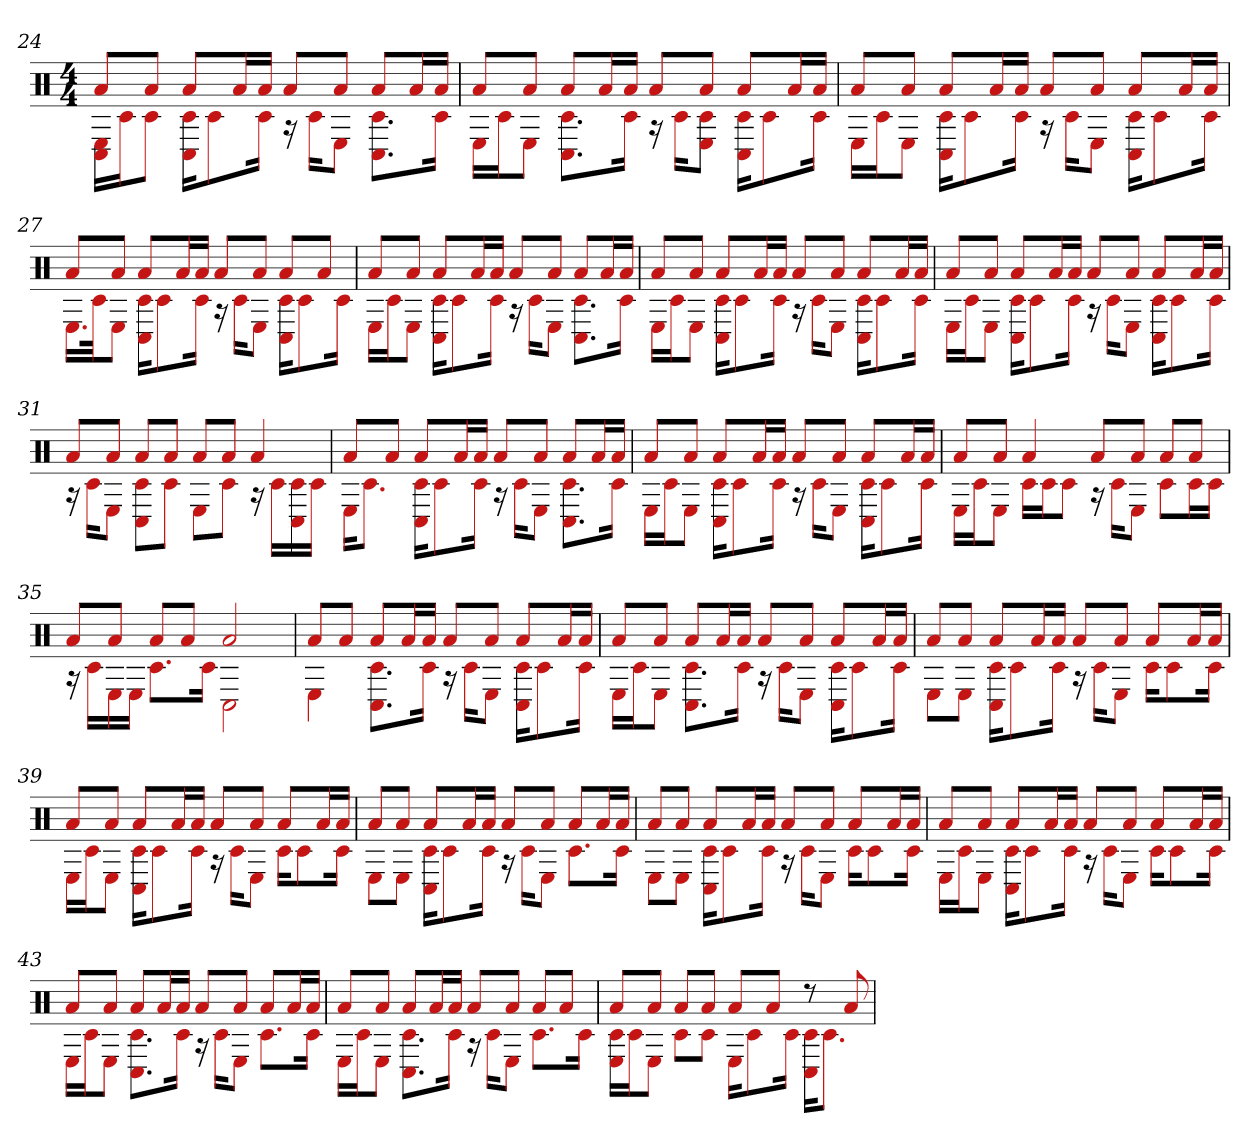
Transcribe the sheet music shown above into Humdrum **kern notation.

**kern
*part1
*staff1
*clefX
*k[]
*M4/4
=24
*^
8aL	16C# 16ELL
.	16c#J
8aJ	8c#J
8aL	16C# 16c#KL
.	8c#
16aL	.
16aJJ	16c#Jk
8aL	16r
.	16c#KL
8aJ	8EJ
8aL	8.C# 8.c#L
16aL	.
16aJJ	16c#Jk
=25	=25
8aL	16ELL
.	16c#J
8aJ	8EJ
8aL	8.C# 8.c#L
16aL	.
16aJJ	16c#Jk
8aL	16r
.	16c#KL
8aJ	8c# 8EJ
8aL	16C# 16c#KL
.	8c#
16aL	.
16aJJ	16c#Jk
=26	=26
8aL	16ELL
.	16c#J
8aJ	8EJ
8aL	16C# 16c#KL
.	8c#
16aL	.
16aJJ	16c#Jk
8aL	16r
.	16c#KL
8aJ	8EJ
8aL	16C# 16c#KL
.	8c#
16aL	.
16aJJ	16c#Jk
=27	=27
8aL	16.ELL
.	32c#Jk
8aJ	8EJ
8aL	16C# 16c#KL
.	8c#
16aL	.
16aJJ	16c#Jk
8aL	16r
.	16c#KL
8aJ	8EJ
8aL	16C# 16c#KL
.	8c#
8aJ	.
.	16c#Jk
=28	=28
8aL	16ELL
.	16c#J
8aJ	8EJ
8aL	16C# 16c#KL
.	8c#
16aL	.
16aJJ	16c#Jk
8aL	16r
.	16c#KL
8aJ	8EJ
8aL	8.C# 8.c#L
16aL	.
16aJJ	16c#Jk
=29	=29
8aL	16ELL
.	16c#J
8aJ	8EJ
8aL	16C# 16c#KL
.	8c#
16aL	.
16aJJ	16c#Jk
8aL	16r
.	16c#KL
8aJ	8EJ
8aL	16C# 16c#KL
.	8c#
16aL	.
16aJJ	16c#Jk
=30	=30
8aL	16ELL
.	16c#J
8aJ	8EJ
8aL	16C# 16c#KL
.	8c#
16aL	.
16aJJ	16c#Jk
8aL	16r
.	16c#KL
8aJ	8EJ
8aL	16c# 16C#KL
.	8c#
16aL	.
16aJJ	16c#Jk
=31	=31
8aL	16r
.	16c#KL
8aJ	8EJ
8aL	8C# 8c#L
8aJ	8c#J
8aL	8EL
8aJ	8c#J
4a	16r
.	16c#LL
.	16C# 16c#
.	16c#JJ
=32	=32
8aL	16EKL
.	8.c#J
8aJ	.
8aL	16C# 16c#KL
.	8c#
16aL	.
16aJJ	16c#Jk
8aL	16r
.	16c#KL
8aJ	8EJ
8aL	8.C# 8.c#L
16aL	.
16aJJ	16c#Jk
=33	=33
8aL	16ELL
.	16c#J
8aJ	8EJ
8aL	16C# 16c#KL
.	8c#
16aL	.
16aJJ	16c#Jk
8aL	16r
.	16c#KL
8aJ	8EJ
8aL	16C# 16c#KL
.	8c#
16aL	.
16aJJ	16c#Jk
=34	=34
8aL	16ELL
.	16c#J
8aJ	8EJ
4a	16c#LL
.	16c#J
.	8c#J
8aL	16r
.	16c#KL
8aJ	8EJ
8aL	8c#L
8aJ	16c#L
.	16c#JJ
=35	=35
8aL	16r
.	16c#LL
8aJ	16E
.	16EJJ
8aL	8.c#L
8aJ	.
.	16c#Jk
2a	2C#
=36	=36
8aL	4E
8aJ	.
8aL	8.C# 8.c#L
16aL	.
16aJJ	16c#Jk
8aL	16r
.	16c#KL
8aJ	8EJ
8aL	16C# 16c#KL
.	8c#
16aL	.
16aJJ	16c#Jk
=37	=37
8aL	16ELL
.	16c#J
8aJ	8EJ
8aL	8.C# 8.c#L
16aL	.
16aJJ	16c#Jk
8aL	16r
.	16c#KL
8aJ	8EJ
8aL	16C# 16c#KL
.	8c#
16aL	.
16aJJ	16c#Jk
=38	=38
8aL	8EL
8aJ	8EJ
8aL	16C# 16c#KL
.	8c#
16aL	.
16aJJ	16c#Jk
8aL	16r
.	16c#KL
8aJ	8EJ
8aL	16c#KL
.	8c#
16aL	.
16aJJ	16c#Jk
=39	=39
8aL	16ELL
.	16c#J
8aJ	8EJ
8aL	16C# 16c#KL
.	8c#
16aL	.
16aJJ	16c#Jk
8aL	16r
.	16c#KL
8aJ	8EJ
8aL	16c#KL
.	8c#
16aL	.
16aJJ	16c#Jk
=40	=40
8aL	8EL
8aJ	8EJ
8aL	16C# 16c#KL
.	8c#
16aL	.
16aJJ	16c#Jk
8aL	16r
.	16c#KL
8aJ	8EJ
8aL	8.c#L
16aL	.
16aJJ	16c#Jk
=41	=41
8aL	8EL
8aJ	8EJ
8aL	16C# 16c#KL
.	8c#
16aL	.
16aJJ	16c#Jk
8aL	16r
.	16c#KL
8aJ	8EJ
8aL	16c#KL
.	8c#
16aL	.
16aJJ	16c#Jk
=42	=42
8aL	16ELL
.	16c#J
8aJ	8EJ
8aL	16C# 16c#KL
.	8c#
16aL	.
16aJJ	16c#Jk
8aL	16r
.	16c#KL
8aJ	8EJ
8aL	16c#KL
.	8c#
16aL	.
16aJJ	16c#Jk
=43	=43
8aL	16ELL
.	16c#J
8aJ	8EJ
8aL	8.C# 8.c#L
16aL	.
16aJJ	16c#Jk
8aL	16r
.	16c#KL
8aJ	8EJ
8aL	8.c#L
16aL	.
16aJJ	16c#Jk
=44	=44
8aL	16ELL
.	16c#J
8aJ	8EJ
8aL	8.C# 8.c#L
16aL	.
16aJJ	16c#Jk
8aL	16r
.	16c#KL
8aJ	8EJ
8aL	8.c#L
8aJ	.
.	16c#Jk
=45	=45
8aL	16E 16c#LL
.	16c#J
8aJ	8EJ
8aL	8c#L
8aJ	8c#J
8aL	16EKL
.	8c#
8aJ	.
.	16c#Jk
8r	16C# 16c#KL
.	8.c#J
8a	.
*v	*v
=
*-
